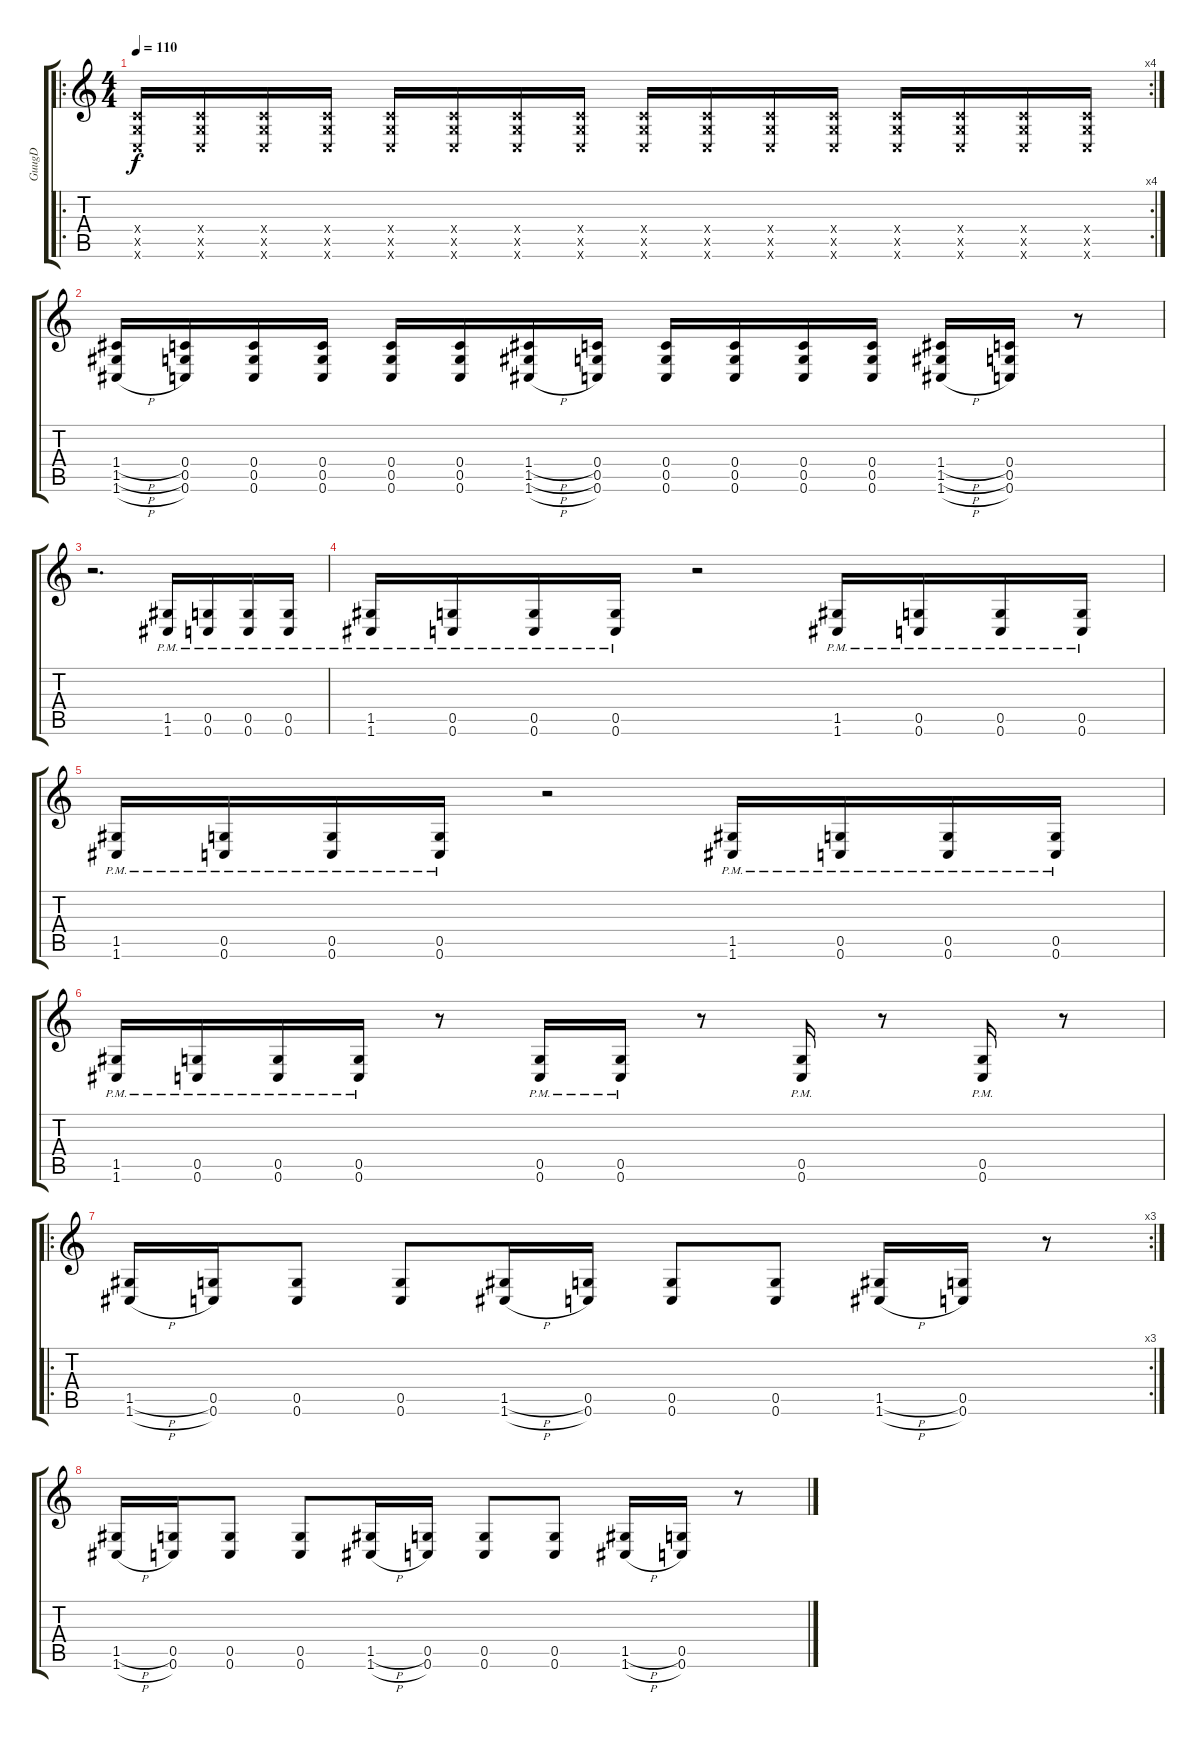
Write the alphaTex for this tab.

\track ("GuugD" "GuugD") {instrument overdrivenguitar}
\staff {score tabs}
\tuning (D4 A3 F3 C3 G2 C2) {hide}
\ro
\rc 4
\ts (4 4)
\tempo 110
\clef g2
\ks c
(0.4{x} 0.5{x} 0.6{x}).16{dy f} (0.4{x} 0.5{x} 0.6{x}).16 (0.4{x} 0.5{x} 0.6{x}).16 (0.4{x} 0.5{x} 0.6{x}).16 (0.4{x} 0.5{x} 0.6{x}).16 (0.4{x} 0.5{x} 0.6{x}).16 (0.4{x} 0.5{x} 0.6{x}).16 (0.4{x} 0.5{x} 0.6{x}).16 (0.4{x} 0.5{x} 0.6{x}).16 (0.4{x} 0.5{x} 0.6{x}).16 (0.4{x} 0.5{x} 0.6{x}).16 (0.4{x} 0.5{x} 0.6{x}).16 (0.4{x} 0.5{x} 0.6{x}).16 (0.4{x} 0.5{x} 0.6{x}).16 (0.4{x} 0.5{x} 0.6{x}).16 (0.4{x} 0.5{x} 0.6{x}).16 |
(1.4{h} 1.5{h} 1.6{h}).16 (0.4 0.5 0.6).16 (0.4 0.5 0.6).16 (0.4 0.5 0.6).16 (0.4 0.5 0.6).16 (0.4 0.5 0.6).16 (1.4{h} 1.5{h} 1.6{h}).16 (0.4 0.5 0.6).16 (0.4 0.5 0.6).16 (0.4 0.5 0.6).16 (0.4 0.5 0.6).16 (0.4 0.5 0.6).16 (1.4{h} 1.5{h} 1.6{h}).16 (0.4 0.5 0.6).16 r.8 |
r.2{d} (1.5{pm} 1.6).16 (0.5{pm} 0.6).16 (0.5{pm} 0.6).16 (0.5{pm} 0.6).16 |
(1.5{pm} 1.6).16 (0.5{pm} 0.6).16 (0.5{pm} 0.6).16 (0.5{pm} 0.6).16 r.2 (1.5{pm} 1.6).16 (0.5{pm} 0.6).16 (0.5{pm} 0.6).16 (0.5{pm} 0.6).16 |
(1.5{pm} 1.6).16 (0.5{pm} 0.6).16 (0.5{pm} 0.6).16 (0.5{pm} 0.6).16 r.2 (1.5{pm} 1.6).16 (0.5{pm} 0.6).16 (0.5{pm} 0.6).16 (0.5{pm} 0.6).16 |
(1.5{pm} 1.6).16 (0.5{pm} 0.6).16 (0.5{pm} 0.6).16 (0.5{pm} 0.6).16 r.8 (0.5{pm} 0.6).16 (0.5{pm} 0.6).16 r.8 (0.5{pm} 0.6).16 r.8 (0.5{pm} 0.6).16 r.8 |
\ro
\rc 3
(1.5{h} 1.6{h}).16 (0.5 0.6).16 (0.5 0.6).8 (0.5 0.6).8 (1.5{h} 1.6{h}).16 (0.5 0.6).16 (0.5 0.6).8 (0.5 0.6).8 (1.5{h} 1.6{h}).16 (0.5 0.6).16 r.8 |
(1.5{h} 1.6{h}).16 (0.5 0.6).16 (0.5 0.6).8 (0.5 0.6).8 (1.5{h} 1.6{h}).16 (0.5 0.6).16 (0.5 0.6).8 (0.5 0.6).8 (1.5{h} 1.6{h}).16 (0.5 0.6).16 r.8
